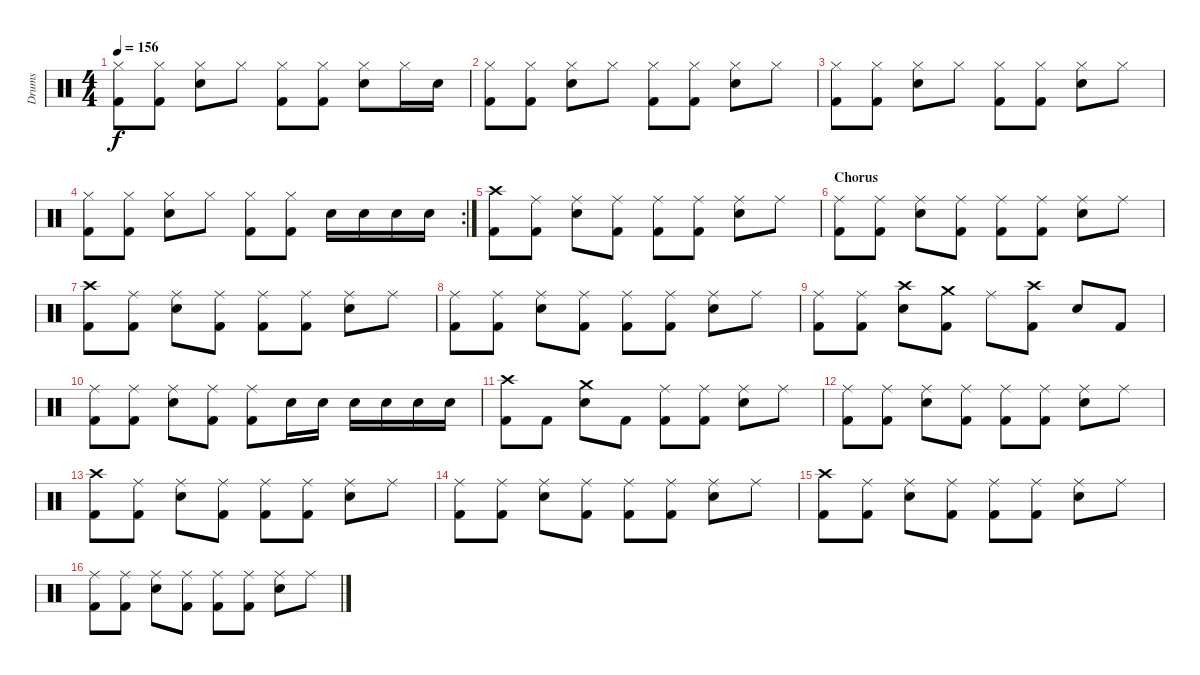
\track ("Drums" "Drums") {instrument percussion}
\staff {score}
\articulation defaults
\ts (4 4)
\tempo 156
\clef neutral
\ks c
("Hi-Hat (closed)" "Kick (hit) 2").8{dy f} ("Hi-Hat (closed)" "Kick (hit) 2").8 ("Hi-Hat (closed)" "Snare (hit) 2").8 "Hi-Hat (closed)".8 ("Hi-Hat (closed)" "Kick (hit) 2").8 ("Hi-Hat (closed)" "Kick (hit) 2").8 ("Hi-Hat (closed)" "Snare (hit) 2").8 "Hi-Hat (closed)".16 "Snare (hit) 2".16 |
("Hi-Hat (closed)" "Kick (hit) 2").8 ("Hi-Hat (closed)" "Kick (hit) 2").8 ("Hi-Hat (closed)" "Snare (hit) 2").8 "Hi-Hat (closed)".8 ("Hi-Hat (closed)" "Kick (hit) 2").8 ("Hi-Hat (closed)" "Kick (hit) 2").8 ("Hi-Hat (closed)" "Snare (hit) 2").8 "Hi-Hat (closed)".8 |
("Hi-Hat (closed)" "Kick (hit) 2").8 ("Hi-Hat (closed)" "Kick (hit) 2").8 ("Hi-Hat (closed)" "Snare (hit) 2").8 "Hi-Hat (closed)".8 ("Hi-Hat (closed)" "Kick (hit) 2").8 ("Hi-Hat (closed)" "Kick (hit) 2").8 ("Hi-Hat (closed)" "Snare (hit) 2").8 "Hi-Hat (closed)".8 |
\rc 2
("Hi-Hat (closed)" "Kick (hit) 2").8 ("Hi-Hat (closed)" "Kick (hit) 2").8 ("Hi-Hat (closed)" "Snare (hit) 2").8 "Hi-Hat (closed)".8 ("Hi-Hat (closed)" "Kick (hit) 2").8 ("Hi-Hat (closed)" "Kick (hit) 2").8 "Snare (hit) 2".16 "Snare (hit) 2".16 "Snare (hit) 2".16 "Snare (hit) 2".16 |
("Crash high (hit)" "Kick (hit) 2").8 ("Ride (middle)" "Kick (hit) 2").8 ("Ride (middle)" "Snare (hit) 2").8 ("Ride (middle)" "Kick (hit) 2").8 ("Ride (middle)" "Kick (hit) 2").8 ("Ride (middle)" "Kick (hit) 2").8 ("Ride (middle)" "Snare (hit) 2").8 "Ride (middle)".8 |
\section ("" "Chorus")
("Ride (middle)" "Kick (hit) 2").8 ("Ride (middle)" "Kick (hit) 2").8 ("Ride (middle)" "Snare (hit) 2").8 ("Ride (middle)" "Kick (hit) 2").8 ("Ride (middle)" "Kick (hit) 2").8 ("Ride (middle)" "Kick (hit) 2").8 ("Ride (middle)" "Snare (hit) 2").8 "Ride (middle)".8 |
("Crash high (hit)" "Kick (hit) 2").8 ("Ride (middle)" "Kick (hit) 2").8 ("Ride (middle)" "Snare (hit) 2").8 ("Ride (middle)" "Kick (hit) 2").8 ("Ride (middle)" "Kick (hit) 2").8 ("Ride (middle)" "Kick (hit) 2").8 ("Ride (middle)" "Snare (hit) 2").8 "Ride (middle)".8 |
("Ride (middle)" "Kick (hit) 2").8 ("Ride (middle)" "Kick (hit) 2").8 ("Ride (middle)" "Snare (hit) 2").8 ("Ride (middle)" "Kick (hit) 2").8 ("Ride (middle)" "Kick (hit) 2").8 ("Ride (middle)" "Kick (hit) 2").8 ("Ride (middle)" "Snare (hit) 2").8 "Ride (middle)".8 |
("Ride (middle)" "Kick (hit) 2").8 ("Ride (middle)" "Kick (hit) 2").8 ("Crash high (hit)" "Snare (hit) 2").8 ("Crash medium (hit)" "Kick (hit) 2").8 "Ride (middle)".8 ("Crash high (hit)" "Kick (hit) 2").8 "Snare (hit) 2".8 "Kick (hit) 2".8 |
("Ride (middle)" "Kick (hit) 2").8 ("Ride (middle)" "Kick (hit) 2").8 ("Ride (middle)" "Snare (hit) 2").8 ("Ride (middle)" "Kick (hit) 2").8 ("Ride (middle)" "Kick (hit) 2").8 "Snare (hit) 2".16 "Snare (hit) 2".16 "Snare (hit) 2".16 "Snare (hit) 2".16 "Snare (hit) 2".16 "Snare (hit) 2".16 |
("Crash high (hit)" "Kick (hit) 2").8 "Kick (hit) 2".8 ("Crash medium (hit)" "Snare (hit) 2").8 "Kick (hit) 2".8 ("Ride (middle)" "Kick (hit) 2").8 ("Ride (middle)" "Kick (hit) 2").8 ("Ride (middle)" "Snare (hit) 2").8 "Ride (middle)".8 |
("Ride (middle)" "Kick (hit) 2").8 ("Ride (middle)" "Kick (hit) 2").8 ("Ride (middle)" "Snare (hit) 2").8 ("Ride (middle)" "Kick (hit) 2").8 ("Ride (middle)" "Kick (hit) 2").8 ("Ride (middle)" "Kick (hit) 2").8 ("Ride (middle)" "Snare (hit) 2").8 "Ride (middle)".8 |
("Crash high (hit)" "Kick (hit) 2").8 ("Ride (middle)" "Kick (hit) 2").8 ("Ride (middle)" "Snare (hit) 2").8 ("Ride (middle)" "Kick (hit) 2").8 ("Ride (middle)" "Kick (hit) 2").8 ("Ride (middle)" "Kick (hit) 2").8 ("Ride (middle)" "Snare (hit) 2").8 "Ride (middle)".8 |
("Ride (middle)" "Kick (hit) 2").8 ("Ride (middle)" "Kick (hit) 2").8 ("Ride (middle)" "Snare (hit) 2").8 ("Ride (middle)" "Kick (hit) 2").8 ("Ride (middle)" "Kick (hit) 2").8 ("Ride (middle)" "Kick (hit) 2").8 ("Ride (middle)" "Snare (hit) 2").8 "Ride (middle)".8 |
("Crash high (hit)" "Kick (hit) 2").8 ("Ride (middle)" "Kick (hit) 2").8 ("Ride (middle)" "Snare (hit) 2").8 ("Ride (middle)" "Kick (hit) 2").8 ("Ride (middle)" "Kick (hit) 2").8 ("Ride (middle)" "Kick (hit) 2").8 ("Ride (middle)" "Snare (hit) 2").8 "Ride (middle)".8 |
("Ride (middle)" "Kick (hit) 2").8 ("Ride (middle)" "Kick (hit) 2").8 ("Ride (middle)" "Snare (hit) 2").8 ("Ride (middle)" "Kick (hit) 2").8 ("Ride (middle)" "Kick (hit) 2").8 ("Ride (middle)" "Kick (hit) 2").8 ("Ride (middle)" "Snare (hit) 2").8 "Ride (middle)".8
